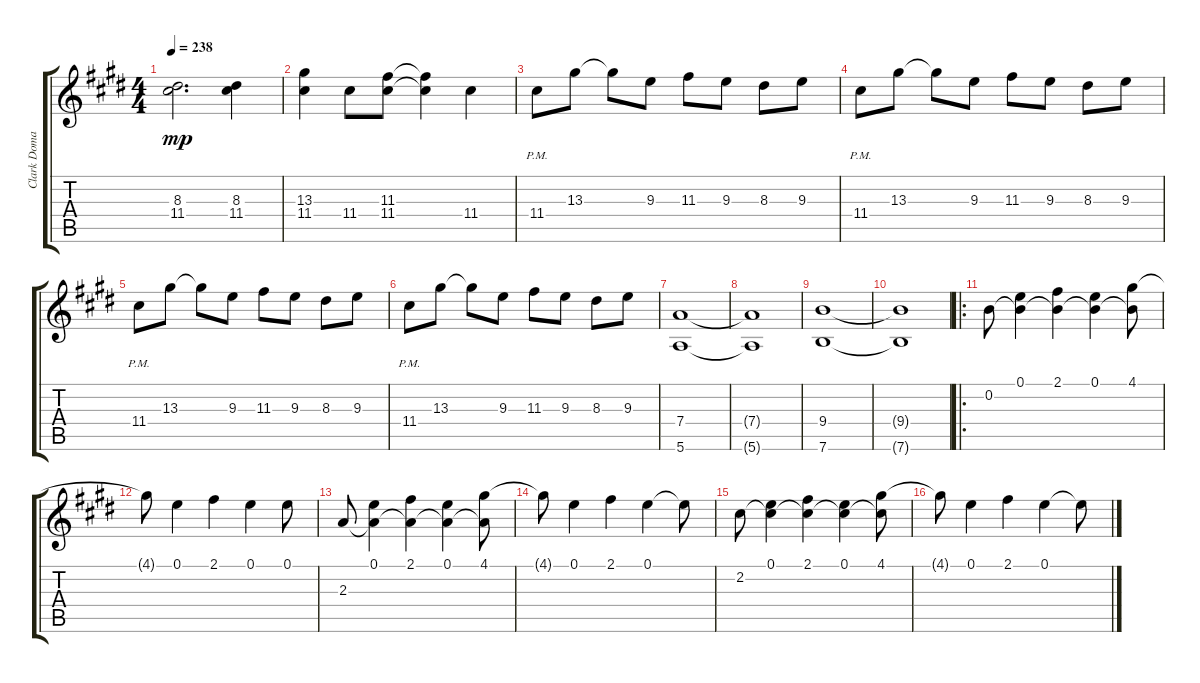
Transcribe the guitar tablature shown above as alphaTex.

\track ("Clark Domae" "Clark Doma") {instrument distortionguitar}
\staff {score tabs}
\tuning (E4 B3 G3 D3 A2 E2) {hide}
\ts (4 4)
\tempo 238
\clef g2
\ks c#minor
(8.3 11.4).2{d dy mp} (8.3 11.4).4 |
(13.3 11.4).4 11.4.8 (11.3 11.4).8 (11.3{t} 11.4{t}).4 11.4.4 |
\ks e
11.4{pm}.8 13.3.8 13.3{t}.8 9.3.8 11.3.8 9.3.8 8.3.8 9.3.8 |
\ks c#minor
11.4{pm}.8 13.3.8 13.3{t}.8 9.3.8 11.3.8 9.3.8 8.3.8 9.3.8 |
11.4{pm}.8 13.3.8 13.3{t}.8 9.3.8 11.3.8 9.3.8 8.3.8 9.3.8 |
11.4{pm}.8 13.3.8 13.3{t}.8 9.3.8 11.3.8 9.3.8 8.3.8 9.3.8 |
\ks e
(7.4 5.6).1 |
\ks c#minor
(7.4{t} 5.6{t}).1 |
(9.4 7.6).1 |
(9.4{t} 7.6{t}).1 |
\ro
\ks e
0.2.8 (0.1 0.2{t}).4 (2.1 0.2{t}).4 (0.1 0.2{t}).4 (4.1 0.2{t}).8 |
\ks c#minor
4.1{t}.8 0.1.4 2.1.4 0.1.4 0.1.8 |
2.3.8 (0.1 2.3{t}).4 (2.1 2.3{t}).4 (0.1 2.3{t}).4 (4.1 2.3{t}).8 |
4.1{t}.8 0.1.4 2.1.4 0.1.4 0.1{t}.8 |
\ks e
2.2.8 (0.1 2.2{t}).4 (2.1 2.2{t}).4 (0.1 2.2{t}).4 (4.1 2.2{t}).8 |
\ks c#minor
4.1{t}.8 0.1.4 2.1.4 0.1.4 0.1{t}.8
